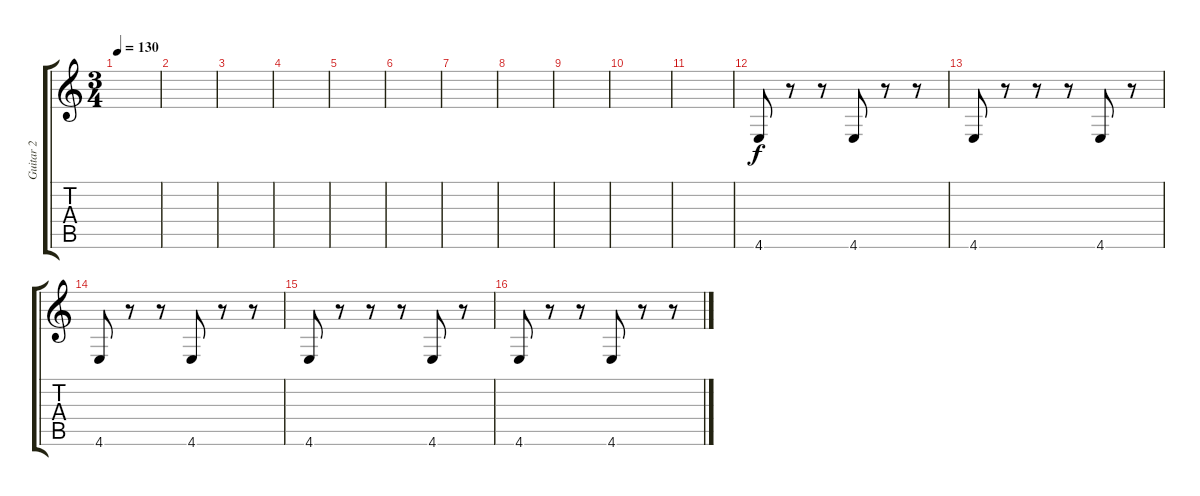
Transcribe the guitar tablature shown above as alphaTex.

\track ("Guitar 2" "Guitar 2") {instrument overdrivenguitar}
\staff {score tabs}
\tuning (D4 A3 F3 C3 G2 C2) {hide}
\ts (3 4)
\tempo 130
\clef g2
\ks c
|
|
|
|
|
|
|
|
|
|
|
4.6.8 r.8 r.8 4.6.8 r.8 r.8 |
4.6.8 r.8 r.8 r.8 4.6.8 r.8 |
4.6.8 r.8 r.8 4.6.8 r.8 r.8 |
4.6.8 r.8 r.8 r.8 4.6.8 r.8 |
4.6.8 r.8 r.8 4.6.8 r.8 r.8
